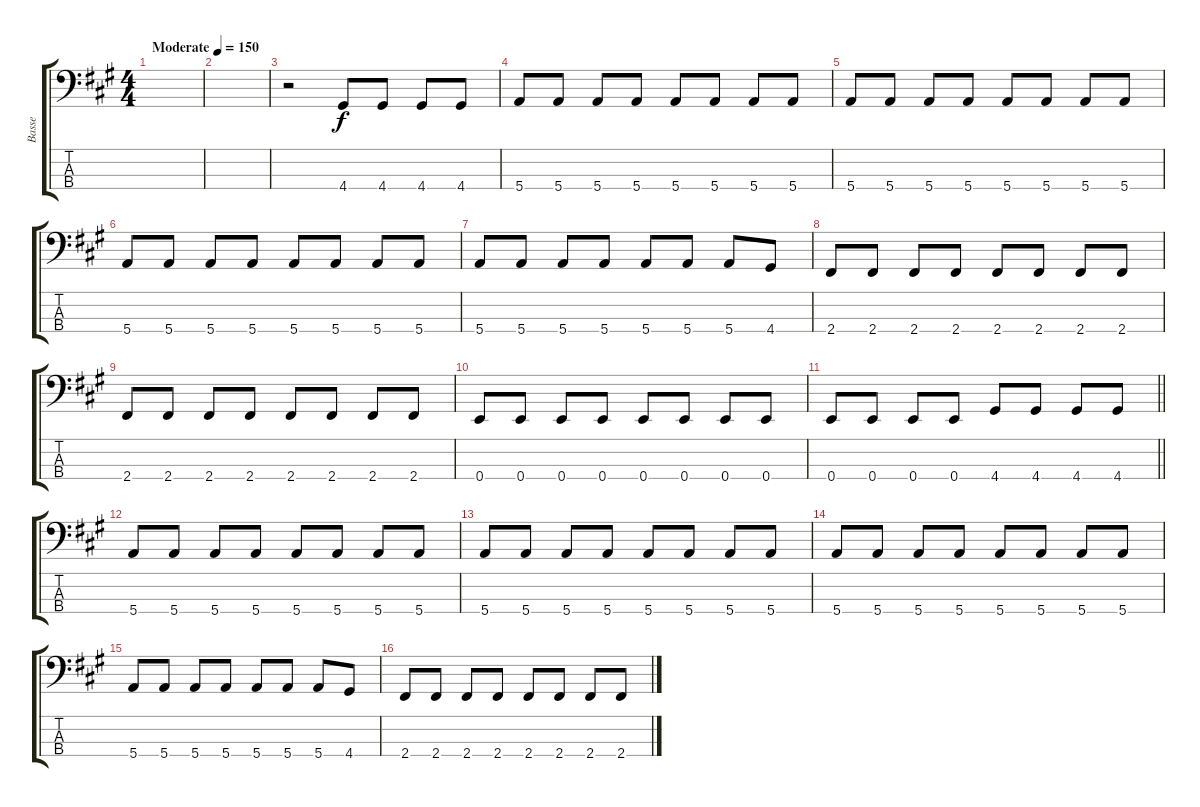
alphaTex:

\track ("Basse" "Basse") {instrument electricbassfinger}
\staff {score tabs}
\tuning (G2 D2 A1 E1) {hide}
\ts (4 4)
\tempo (150 "Moderate")
\clef f4
\ks a
|
|
r.2 4.4.8{instrument electricbassfinger} 4.4.8 4.4.8 4.4.8 |
5.4.8 5.4.8 5.4.8 5.4.8 5.4.8 5.4.8 5.4.8 5.4.8 |
5.4.8 5.4.8 5.4.8 5.4.8 5.4.8 5.4.8 5.4.8 5.4.8 |
5.4.8 5.4.8 5.4.8 5.4.8 5.4.8 5.4.8 5.4.8 5.4.8 |
5.4.8 5.4.8 5.4.8 5.4.8 5.4.8 5.4.8 5.4.8 4.4.8 |
2.4.8 2.4.8 2.4.8 2.4.8 2.4.8 2.4.8 2.4.8 2.4.8 |
2.4.8 2.4.8 2.4.8 2.4.8 2.4.8 2.4.8 2.4.8 2.4.8 |
0.4.8 0.4.8 0.4.8 0.4.8 0.4.8 0.4.8 0.4.8 0.4.8 |
\barLineRight lightlight
0.4.8 0.4.8 0.4.8 0.4.8 4.4.8 4.4.8 4.4.8 4.4.8 |
5.4.8 5.4.8 5.4.8 5.4.8 5.4.8 5.4.8 5.4.8 5.4.8 |
5.4.8 5.4.8 5.4.8 5.4.8 5.4.8 5.4.8 5.4.8 5.4.8 |
5.4.8 5.4.8 5.4.8 5.4.8 5.4.8 5.4.8 5.4.8 5.4.8 |
5.4.8 5.4.8 5.4.8 5.4.8 5.4.8 5.4.8 5.4.8 4.4.8 |
2.4.8 2.4.8 2.4.8 2.4.8 2.4.8 2.4.8 2.4.8 2.4.8
